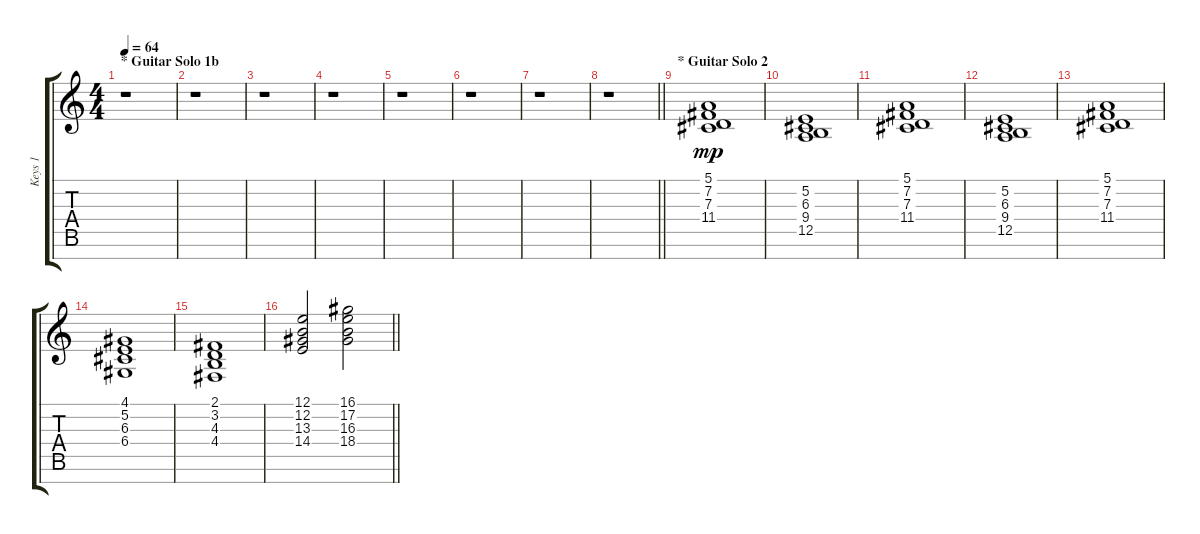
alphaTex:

\track ("Keys 1" "Keys 1") {instrument drawbarorgan}
\staff {score tabs}
\tuning (E4 B3 G3 D3 A2 E2 B1) {hide}
\ts (4 4)
\section ("" "* Guitar Solo 1b")
\tempo 64
\clef g2
\ks c
r.1{dy mp} |
r.1 |
r.1 |
r.1 |
r.1 |
r.1 |
r.1 |
\barLineRight lightlight
r.1 |
\section ("" "* Guitar Solo 2")
(5.1 7.2 7.3 11.4).1 |
(5.2 6.3 9.4 12.5).1 |
(5.1 7.2 7.3 11.4).1 |
(5.2 6.3 9.4 12.5).1 |
(5.1 7.2 7.3 11.4).1 |
(4.1 5.2 6.3 6.4).1 |
(2.1 3.2 4.3 4.4).1 |
\barLineRight lightlight
(12.1 12.2 13.3 14.4).2 (16.1 17.2 16.3 18.4).2
